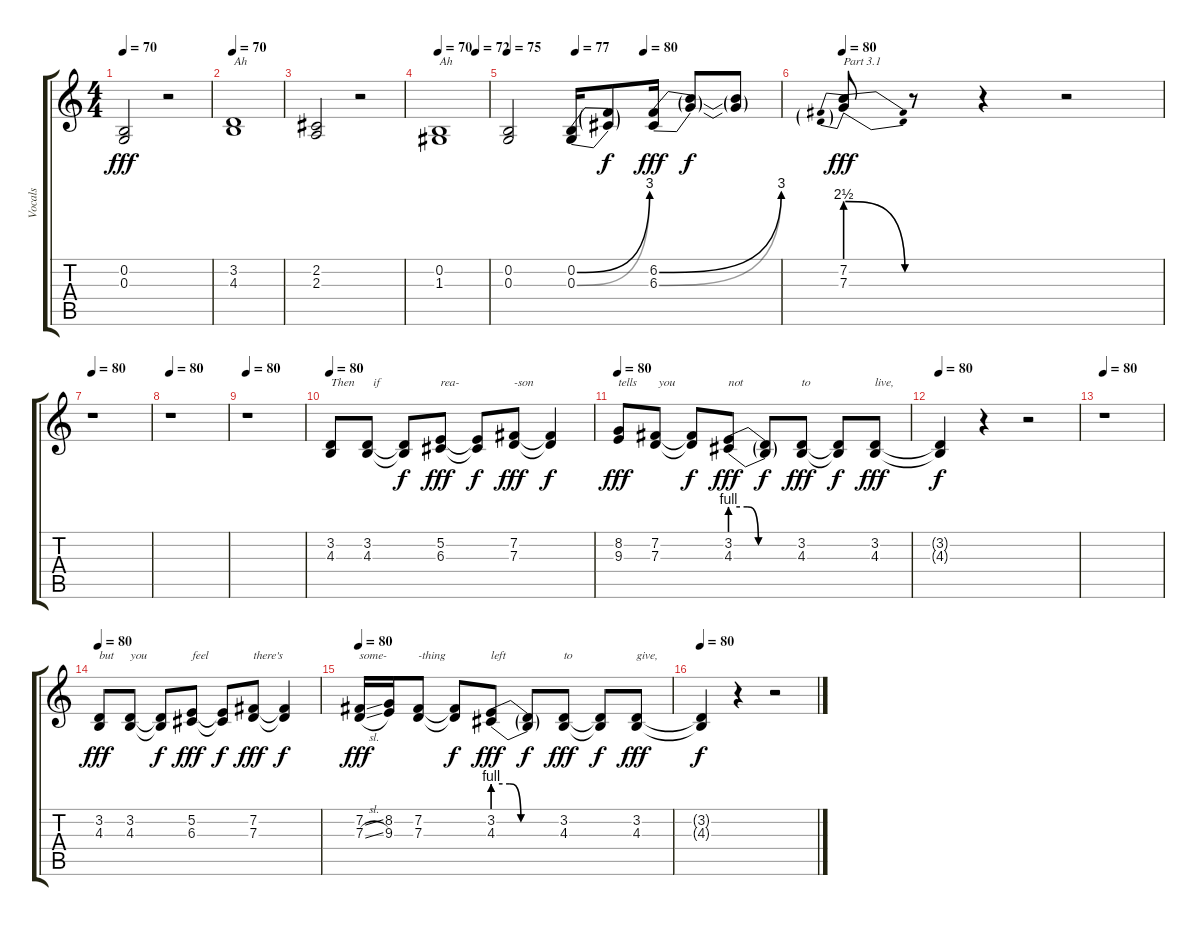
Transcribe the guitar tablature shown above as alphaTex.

\track ("Vocals" "Vocals") {instrument shakuhachi}
\staff {score tabs}
\tuning (E4 B3 G3 D3 A2 E2) {hide}
\ts (4 4)
\tempo 70
\clef g2
\ks c
(0.2 0.3).2{dy fff} r.2 |
\tempo 70
(3.2 4.3).1{txt "Ah" volume 12} |
(2.2 2.3).2{volume 13} r.2 |
\tempo 70
\tempo (72 0.75)
(0.2 1.3).1{txt "Ah" volume 14} |
\tempo 75
\tempo (77 0.25)
\tempo (80 0.5)
(0.2 0.3).2{volume 15} (0.2{be (bend 0 0 60 12)} 0.3{be (bend 0 0 60 12)}).16{volume 16} (0.2{t} 0.3{t}).8{dy f} (6.2{be (bend 0 0 60 12)} 6.3{be (bend 0 0 60 12)}).16{dy fff volume 16} (6.2{t} 6.3{t}).8{dy f} (6.2{t} 6.3{t}).8{volume 16} |
\tempo 80
(7.2{be (prebendrelease 0 10 60 0)} 7.3{be (prebendrelease 0 10 60 0)}).8{txt "Part 3.1" dy fff volume 16} r.8 r.4 r.2 |
\tempo 80
r.1 |
\tempo 80
r.1 |
\tempo 80
r.1 |
\tempo 80
(3.2 4.3).8{txt "Then"} (3.2 4.3).8{txt "  if"} (3.2{t} 4.3{t}).8{dy f} (5.2 6.3).8{txt "rea-" dy fff} (5.2{t} 6.3{t}).8{dy f} (7.2 7.3).8{txt "-son" dy fff} (7.2{t} 7.3{t}).4{dy f} |
\tempo 80
(8.2 9.3).8{txt "tells" dy fff} (7.2 7.3).8{txt " you"} (7.2{t} 7.3{t}).8{dy f} (3.2{be (custom 0 4 15 4 25 0 60 0)} 4.3{be (custom 0 4 15 4 25 0 60 0)}).8{txt "not" dy fff} (3.2{t} 4.3{t}).8{dy f} (3.2 4.3).8{txt "to" dy fff} (3.2{t} 4.3{t}).8{dy f} (3.2 4.3).8{txt "live," dy fff} |
\tempo 80
(3.2{t} 4.3{t}).4{dy f} r.4 r.2 |
\tempo 80
r.1 |
\tempo 80
(3.2 4.3).8{txt "but" dy fff} (3.2 4.3).8{txt "you"} (3.2{t} 4.3{t}).8{dy f} (5.2 6.3).8{txt "feel" dy fff} (5.2{t} 6.3{t}).8{dy f} (7.2 7.3).8{txt "there's" dy fff} (7.2{t} 7.3{t}).4{dy f} |
\tempo 80
(7.2{ss} 7.3{sl}).16{txt "some-" dy fff} (8.2 9.3).16 (7.2 7.3).8{txt "-thing"} (7.2{t} 7.3{t}).8{dy f} (3.2{be (custom 0 4 15 4 25 0 60 0)} 4.3{be (custom 0 4 15 4 25 0 60 0)}).8{txt "left" dy fff} (3.2{t} 4.3{t}).8{dy f} (3.2 4.3).8{txt "to" dy fff} (3.2{t} 4.3{t}).8{dy f} (3.2 4.3).8{txt "give," dy fff} |
\tempo 80
(3.2{t} 4.3{t}).4{dy f} r.4 r.2
